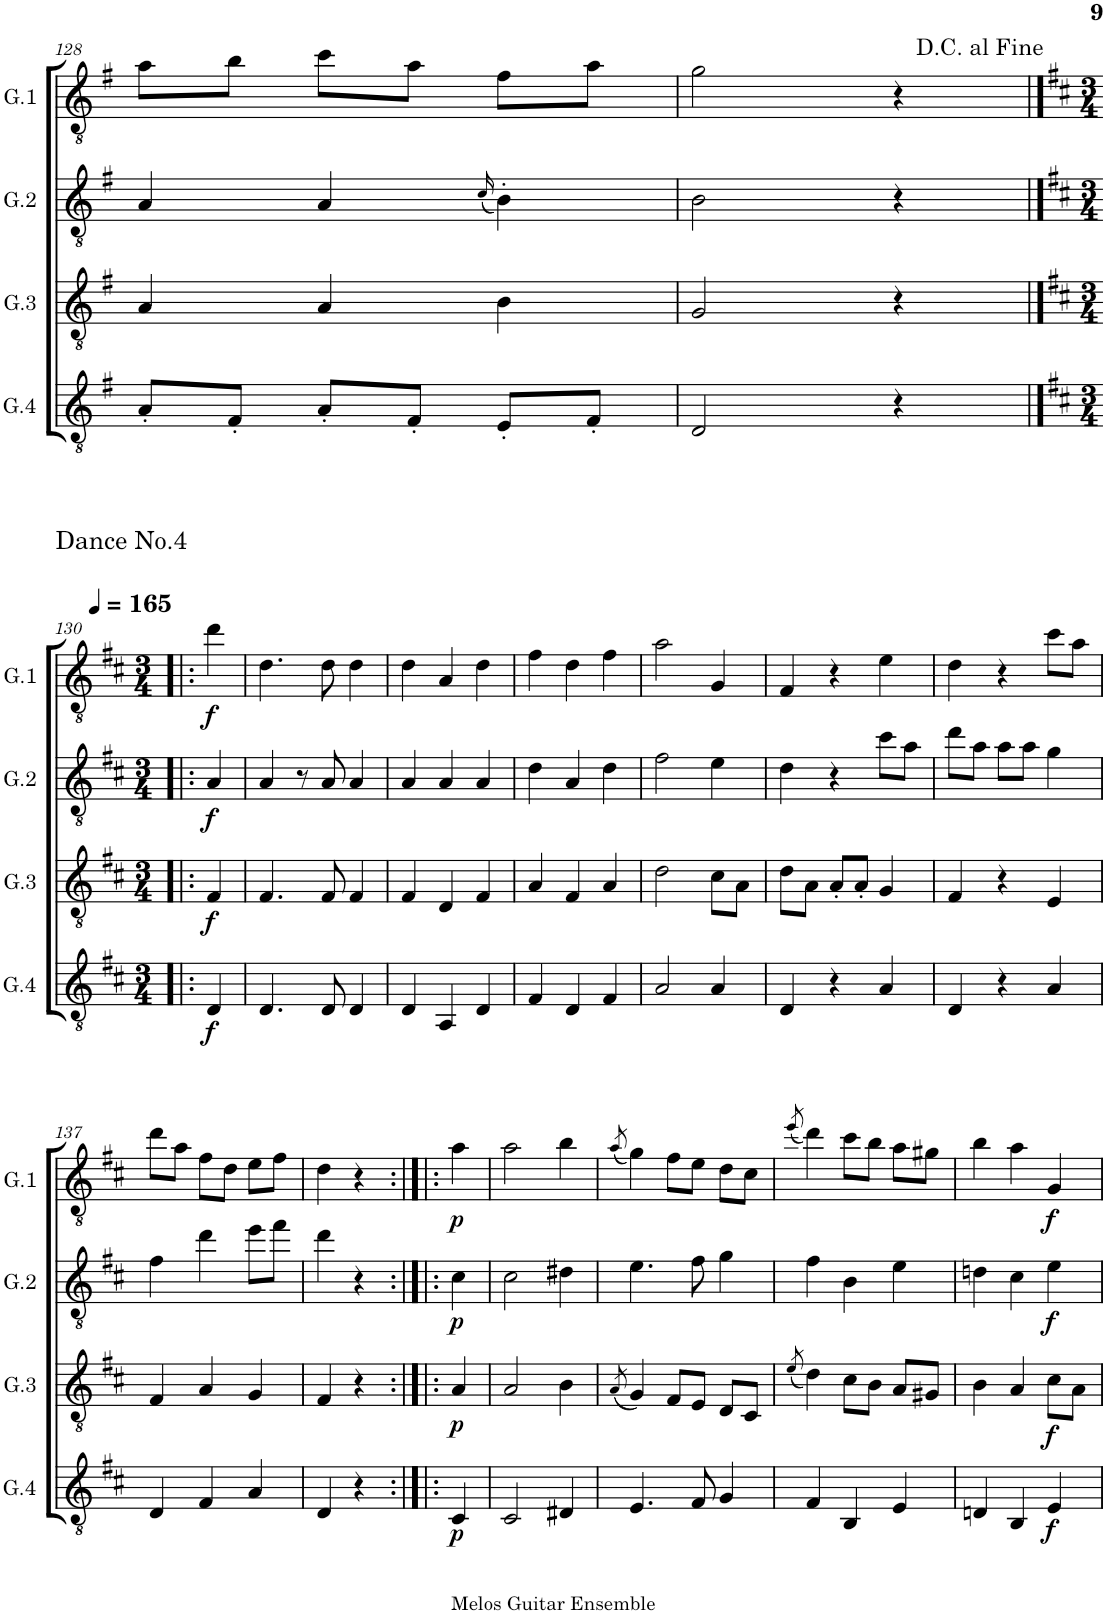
**kern	**dynam	**kern	**dynam	**kern	**dynam	**kern	**dynam
*part4	*part4	*part3	*part3	*part2	*part2	*part1	*part1
*staff4	*staff4	*staff3	*staff3	*staff2	*staff2	*staff1	*staff1
*I"G.4	*	*I"G.3	*	*I"G.2	*	*I"G.1	*
*I'G.4	*	*I'G.3	*	*I'G.2	*	*I'G.1	*
!!LO:PB:g=z
*clefGv2	*	*clefGv2	*	*clefGv2	*	*clefGv2	*
*k[f#]	*	*k[f#]	*	*k[f#]	*	*k[f#]	*
*M3/4	*	*M3/4	*	*M3/4	*	*M3/4	*
=128	=128	=128	=128	=128	=128	=128	=128
8A'/L	.	4A/	.	4A/	.	8a\L	.
8F#'/J	.	.	.	.	.	8b\J	.
8A'/L	.	4A/	.	4A/	.	8cc\L	.
8F#'/J	.	.	.	.	.	8a\J	.
.	.	.	.	(16qc/	.	.	.
8E'/L	.	4B\	.	4B'\)	.	8f#\L	.
8F#'/J	.	.	.	.	.	8a\J	.
=129	=129	=129	=129	=129	=129	=129	=129
2D/	.	2G/	.	2B\	.	2g\	.
4r	.	4r	.	4r	.	4r	.
!!LO:LB:g=z
=130|!:	=130|!:	=130|!:	=130|!:	=130|!:	=130|!:	=130|!:	=130|!:
*k[f#c#]	*	*k[f#c#]	*	*k[f#c#]	*	*k[f#c#]	*
*M3/4	*	*M3/4	*	*M3/4	*	*M3/4	*
*	*	*	*	*	*	*MM165	*
!	!LO:DY:b	!	!LO:DY:b	!	!LO:DY:b	!	!LO:DY:b
4D/	f	4F#/	f	4A/	f	4dd\	f
=131	=131	=131	=131	=131	=131	=131	=131
4.D/	.	4.F#/	.	4A/	.	4.d\	.
.	.	.	.	8r	.	.	.
8D/	.	8F#/	.	8A/	.	8d\	.
4D/	.	4F#/	.	4A/	.	4d\	.
=132	=132	=132	=132	=132	=132	=132	=132
4D/	.	4F#/	.	4A/	.	4d\	.
4AA/	.	4D/	.	4A/	.	4A/	.
4D/	.	4F#/	.	4A/	.	4d\	.
=133	=133	=133	=133	=133	=133	=133	=133
4F#/	.	4A/	.	4d\	.	4f#\	.
4D/	.	4F#/	.	4A/	.	4d\	.
4F#/	.	4A/	.	4d\	.	4f#\	.
=134	=134	=134	=134	=134	=134	=134	=134
2A/	.	2d\	.	2f#\	.	2a\	.
4A/	.	8c#\L	.	4e\	.	4G/	.
.	.	8A\J	.	.	.	.	.
=135	=135	=135	=135	=135	=135	=135	=135
4D/	.	8d\L	.	4d\	.	4F#/	.
.	.	8A\J	.	.	.	.	.
4r	.	8A'/L	.	4r	.	4r	.
.	.	8A'/J	.	.	.	.	.
4A/	.	4G/	.	8cc#\L	.	4e\	.
.	.	.	.	8a\J	.	.	.
=136	=136	=136	=136	=136	=136	=136	=136
4D/	.	4F#/	.	8dd\L	.	4d\	.
.	.	.	.	8a\J	.	.	.
4r	.	4r	.	8a\L	.	4r	.
.	.	.	.	8a\J	.	.	.
4A/	.	4E/	.	4g\	.	8cc#\L	.
.	.	.	.	.	.	8a\J	.
!!LO:LB:g=z
=137	=137	=137	=137	=137	=137	=137	=137
4D/	.	4F#/	.	4f#\	.	8dd\L	.
.	.	.	.	.	.	8a\J	.
4F#/	.	4A/	.	4dd\	.	8f#\L	.
.	.	.	.	.	.	8d\J	.
4A/	.	4G/	.	8ee\L	.	8e\L	.
.	.	.	.	8ff#\J	.	8f#\J	.
=138	=138	=138	=138	=138	=138	=138	=138
4D/	.	4F#/	.	4dd\	.	4d\	.
4r	.	4r	.	4r	.	4r	.
=139:|!|:	=139:|!|:	=139:|!|:	=139:|!|:	=139:|!|:	=139:|!|:	=139:|!|:	=139:|!|:
!	!LO:DY:b	!	!LO:DY:b	!	!LO:DY:b	!	!LO:DY:b
4C#/	p	4A/	p	4c#\	p	4a\	p
=140	=140	=140	=140	=140	=140	=140	=140
2C#/	.	2A/	.	2c#\	.	2a\	.
4D#X/	.	4B\	.	4d#X\	.	4b\	.
=141	=141	=141	=141	=141	=141	=141	=141
.	.	(8qA/	.	.	.	(8qa/	.
4.E/	.	4G/)	.	4.e\	.	4g\)	.
.	.	8F#/L	.	.	.	8f#\L	.
8F#/	.	8E/J	.	8f#\	.	8e\J	.
4G/	.	8D/L	.	4g\	.	8d\L	.
.	.	8C#/J	.	.	.	8c#\J	.
=142	=142	=142	=142	=142	=142	=142	=142
.	.	(8qe/	.	.	.	(8qee/	.
4F#/	.	4d\)	.	4f#\	.	4dd\)	.
4BB/	.	8c#\L	.	4B\	.	8cc#\L	.
.	.	8B\J	.	.	.	8b\J	.
4E/	.	8A/L	.	4e\	.	8a\L	.
.	.	8G#X/J	.	.	.	8g#X\J	.
=143	=143	=143	=143	=143	=143	=143	=143
4Dn/	.	4B\	.	4dn\	.	4b\	.
4BB/	.	4A/	.	4c#\	.	4a\	.
!	!LO:DY:b	!	!LO:DY:b	!	!LO:DY:b	!	!LO:DY:b
4E/	f	8c#\L	f	4e\	f	4G/	f
.	.	8A\J	.	.	.	.	.
=	=	=	=	=	=	=	=
*-	*-	*-	*-	*-	*-	*-	*-
